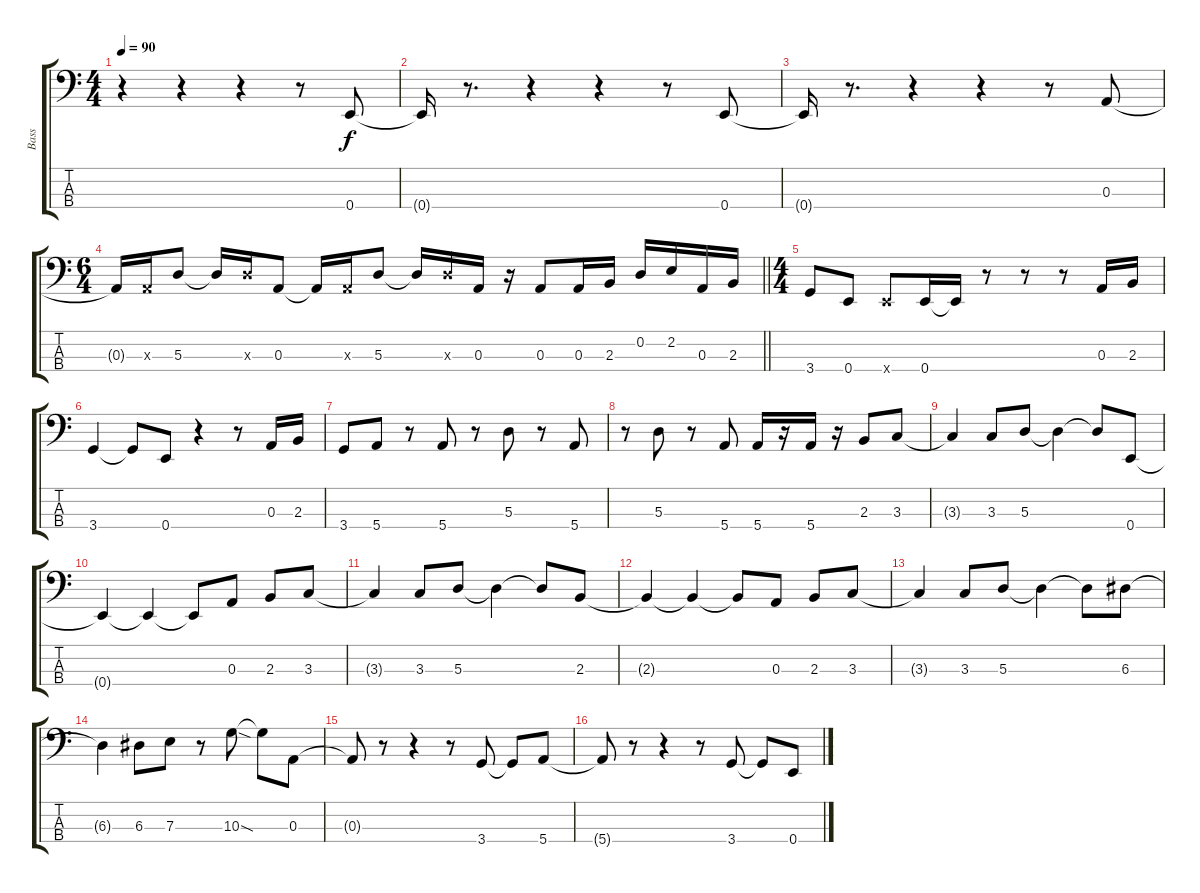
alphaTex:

\track ("Bass" "Bass") {instrument electricbasspick}
\staff {score tabs}
\tuning (G2 D2 A1 E1) {hide}
\ts (4 4)
\tempo 90
\clef f4
\ks c
r.4{dy f instrument electricbasspick} r.4 r.4 r.8 0.4.8 |
0.4{t}.16 r.8{d} r.4 r.4 r.8 0.4.8 |
0.4{t}.16 r.8{d} r.4 r.4 r.8 0.3.8 |
\ts (6 4)
\barLineRight lightlight
0.3{t}.16 0.3{x}.16 5.3.8 5.3{t}.16 5.3{x}.16 0.3.8 0.3{t}.16 0.3{x}.16 5.3.8 5.3{t}.16 5.3{x}.16 0.3.16 r.16 0.3.8 0.3.16 2.3.16 0.2.16 2.2.16 0.3.16 2.3.16 |
\ts (4 4)
3.4.8 0.4.8 0.4{x}.8 0.4.16 0.4{t}.16 r.8 r.8 r.8 0.3.16 2.3.16 |
3.4.4 3.4{t}.8 0.4.8 r.4 r.8 0.3.16 2.3.16 |
3.4.8 5.4.8 r.8 5.4.8 r.8 5.3.8 r.8 5.4.8 |
r.8 5.3.8 r.8 5.4.8 5.4.16 r.16 5.4.16 r.16 2.3.8 3.3.8 |
3.3{t}.4 3.3.8 5.3.8 5.3{t}.4 5.3{t}.8 0.4.8 |
0.4{t}.4 0.4{t}.4 0.4{t}.8 0.3.8 2.3.8 3.3.8 |
3.3{t}.4 3.3.8 5.3.8 5.3{t}.4 5.3{t}.8 2.3.8 |
2.3{t}.4 2.3{t}.4 2.3{t}.8 0.3.8 2.3.8 3.3.8 |
3.3{t}.4 3.3.8 5.3.8 5.3{t}.4 5.3{t}.8 6.3.8 |
6.3{t}.4 6.3.8 7.3.8 r.8 10.3{sod}.8 10.3{t}.8 0.3.8 |
0.3{t}.8 r.8 r.4 r.8 3.4.8 3.4{t}.8 5.4.8 |
5.4{t}.8 r.8 r.4 r.8 3.4.8 3.4{t}.8 0.4.8
